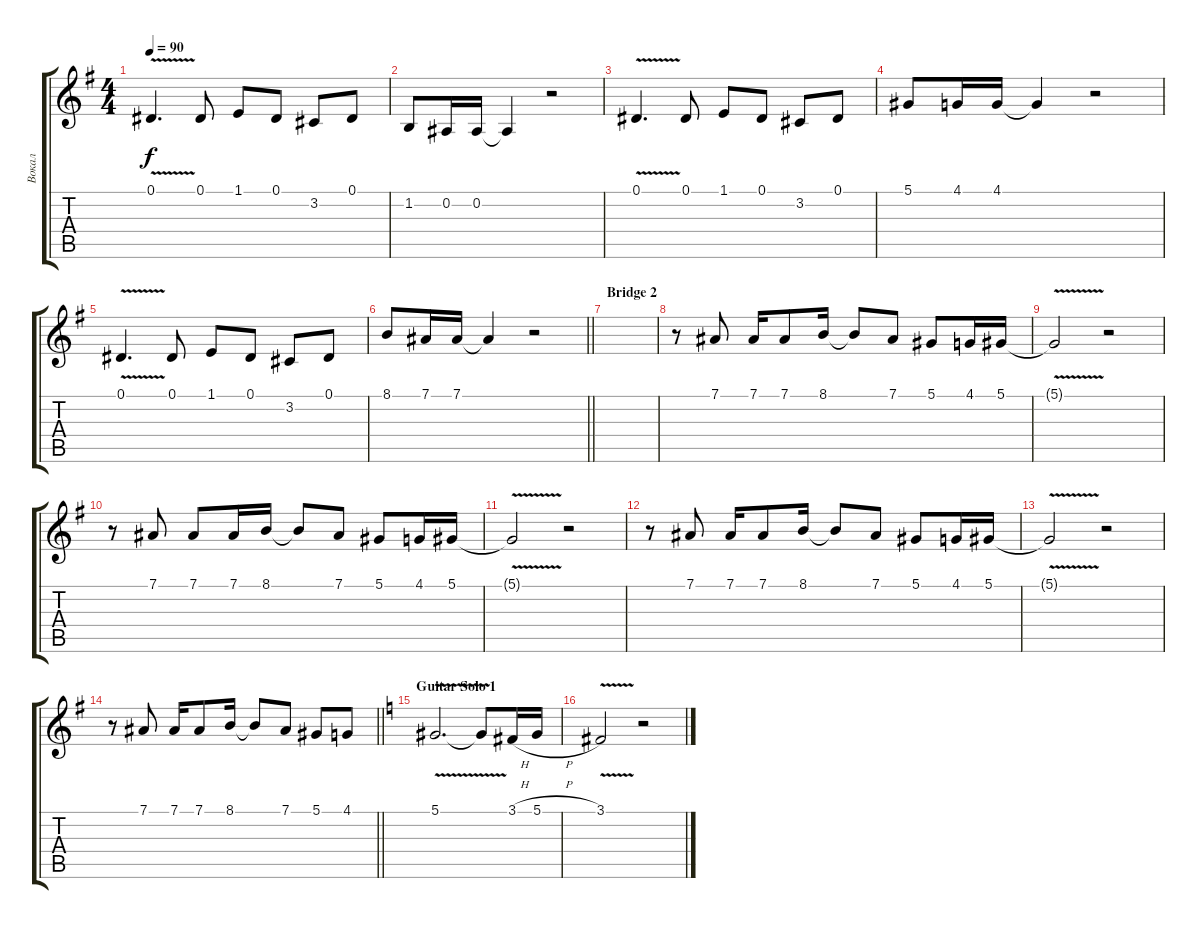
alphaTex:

\track ("Вокал" "Вокал") {instrument trumpet}
\staff {score tabs}
\tuning (Eb4 Bb3 Gb3 Db3 Ab2 Eb2) {hide}
\ts (4 4)
\tempo 90
\clef g2
\ks eminor
0.1{v}.4{d dy f} 0.1.8 1.1.8 0.1.8 3.2.8 0.1.8 |
1.2.8 0.2.16 0.2.16 0.2{t}.4 r.2 |
0.1{v}.4{d} 0.1.8 1.1.8 0.1.8 3.2.8 0.1.8 |
5.1.8 4.1.16 4.1.16 4.1{t}.4 r.2 |
0.1{v}.4{d} 0.1.8 1.1.8 0.1.8 3.2.8 0.1.8 |
\barLineRight lightlight
8.1.8 7.1.16 7.1.16 7.1{t}.4 r.2 |
\section ("" "Bridge 2")
|
r.8 7.1.8 7.1.16 7.1.8 8.1.16 8.1{t}.8 7.1.8 5.1.8 4.1.16 5.1.16 |
5.1{v t}.2 r.2 |
r.8 7.1.8 7.1.8 7.1.16 8.1.16 8.1{t}.8 7.1.8 5.1.8 4.1.16 5.1.16 |
5.1{v t}.2 r.2 |
r.8 7.1.8 7.1.16 7.1.8 8.1.16 8.1{t}.8 7.1.8 5.1.8 4.1.16 5.1.16 |
5.1{v t}.2 r.2 |
\barLineRight lightlight
r.8 7.1.8 7.1.16 7.1.8 8.1.16 8.1{t}.8 7.1.8 5.1.8 4.1.8 |
\section ("" "Guitar Solo 1")
\ks aminor
5.1{v}.2{d} 5.1{t}.8 3.1{h}.16 5.1{h}.16 |
3.1{v}.2 r.2
